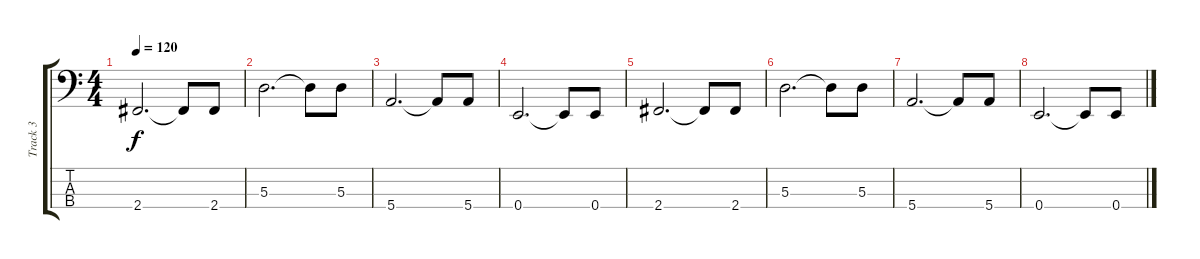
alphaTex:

\track ("Track 3" "Track 3") {instrument acousticbass}
\staff {score tabs}
\tuning (G2 D2 A1 E1) {hide}
\ts (4 4)
\tempo 120
\clef f4
\ks c
2.4.2{d dy f} 2.4{t}.8 2.4.8 |
5.3.2{d} 5.3{t}.8 5.3.8 |
5.4.2{d} 5.4{t}.8 5.4.8 |
0.4.2{d} 0.4{t}.8 0.4.8 |
2.4.2{d} 2.4{t}.8 2.4.8 |
5.3.2{d} 5.3{t}.8 5.3.8 |
5.4.2{d} 5.4{t}.8 5.4.8 |
0.4.2{d} 0.4{t}.8 0.4.8
